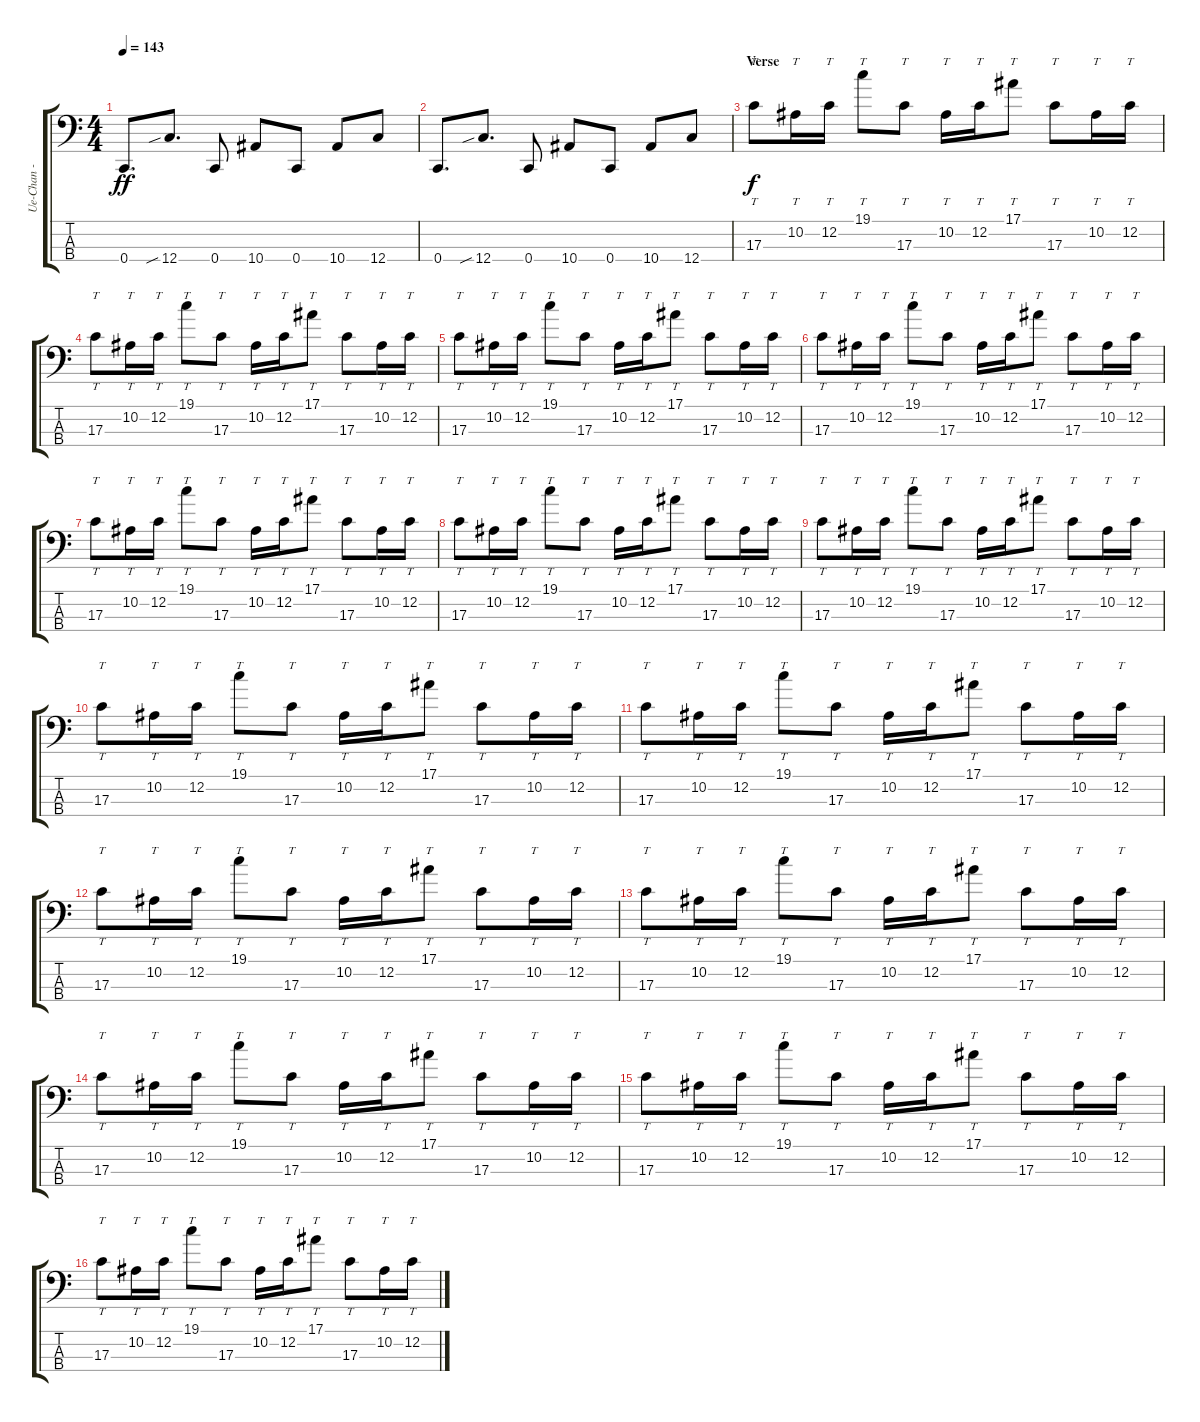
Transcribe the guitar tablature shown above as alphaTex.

\track ("Ue-Chan - Bass" "Ue-Chan - ") {instrument electricbassfinger}
\staff {score tabs}
\tuning (F2 C2 G1 C1) {hide}
\ts (4 4)
\tempo 143
\clef f4
\ks c
0.4.8{d dy ff} 12.4{sib}.8{d} 0.4.8 10.4.8 0.4.8 10.4.8 12.4.8 |
0.4.8{d} 12.4{sib}.8{d} 0.4.8 10.4.8 0.4.8 10.4.8 12.4.8 |
\section ("" "Verse")
17.3.8{tt dy f} 10.2.16{tt} 12.2.16{tt} 19.1.8{tt} 17.3.8{tt} 10.2.16{tt} 12.2.16{tt} 17.1.8{tt} 17.3.8{tt} 10.2.16{tt} 12.2.16{tt} |
17.3.8{tt} 10.2.16{tt} 12.2.16{tt} 19.1.8{tt} 17.3.8{tt} 10.2.16{tt} 12.2.16{tt} 17.1.8{tt} 17.3.8{tt} 10.2.16{tt} 12.2.16{tt} |
17.3.8{tt} 10.2.16{tt} 12.2.16{tt} 19.1.8{tt} 17.3.8{tt} 10.2.16{tt} 12.2.16{tt} 17.1.8{tt} 17.3.8{tt} 10.2.16{tt} 12.2.16{tt} |
17.3.8{tt} 10.2.16{tt} 12.2.16{tt} 19.1.8{tt} 17.3.8{tt} 10.2.16{tt} 12.2.16{tt} 17.1.8{tt} 17.3.8{tt} 10.2.16{tt} 12.2.16{tt} |
17.3.8{tt} 10.2.16{tt} 12.2.16{tt} 19.1.8{tt} 17.3.8{tt} 10.2.16{tt} 12.2.16{tt} 17.1.8{tt} 17.3.8{tt} 10.2.16{tt} 12.2.16{tt} |
17.3.8{tt} 10.2.16{tt} 12.2.16{tt} 19.1.8{tt} 17.3.8{tt} 10.2.16{tt} 12.2.16{tt} 17.1.8{tt} 17.3.8{tt} 10.2.16{tt} 12.2.16{tt} |
17.3.8{tt} 10.2.16{tt} 12.2.16{tt} 19.1.8{tt} 17.3.8{tt} 10.2.16{tt} 12.2.16{tt} 17.1.8{tt} 17.3.8{tt} 10.2.16{tt} 12.2.16{tt} |
17.3.8{tt} 10.2.16{tt} 12.2.16{tt} 19.1.8{tt} 17.3.8{tt} 10.2.16{tt} 12.2.16{tt} 17.1.8{tt} 17.3.8{tt} 10.2.16{tt} 12.2.16{tt} |
17.3.8{tt} 10.2.16{tt} 12.2.16{tt} 19.1.8{tt} 17.3.8{tt} 10.2.16{tt} 12.2.16{tt} 17.1.8{tt} 17.3.8{tt} 10.2.16{tt} 12.2.16{tt} |
17.3.8{tt} 10.2.16{tt} 12.2.16{tt} 19.1.8{tt} 17.3.8{tt} 10.2.16{tt} 12.2.16{tt} 17.1.8{tt} 17.3.8{tt} 10.2.16{tt} 12.2.16{tt} |
17.3.8{tt} 10.2.16{tt} 12.2.16{tt} 19.1.8{tt} 17.3.8{tt} 10.2.16{tt} 12.2.16{tt} 17.1.8{tt} 17.3.8{tt} 10.2.16{tt} 12.2.16{tt} |
17.3.8{tt} 10.2.16{tt} 12.2.16{tt} 19.1.8{tt} 17.3.8{tt} 10.2.16{tt} 12.2.16{tt} 17.1.8{tt} 17.3.8{tt} 10.2.16{tt} 12.2.16{tt} |
17.3.8{tt} 10.2.16{tt} 12.2.16{tt} 19.1.8{tt} 17.3.8{tt} 10.2.16{tt} 12.2.16{tt} 17.1.8{tt} 17.3.8{tt} 10.2.16{tt} 12.2.16{tt} |
17.3.8{tt} 10.2.16{tt} 12.2.16{tt} 19.1.8{tt} 17.3.8{tt} 10.2.16{tt} 12.2.16{tt} 17.1.8{tt} 17.3.8{tt} 10.2.16{tt} 12.2.16{tt}
